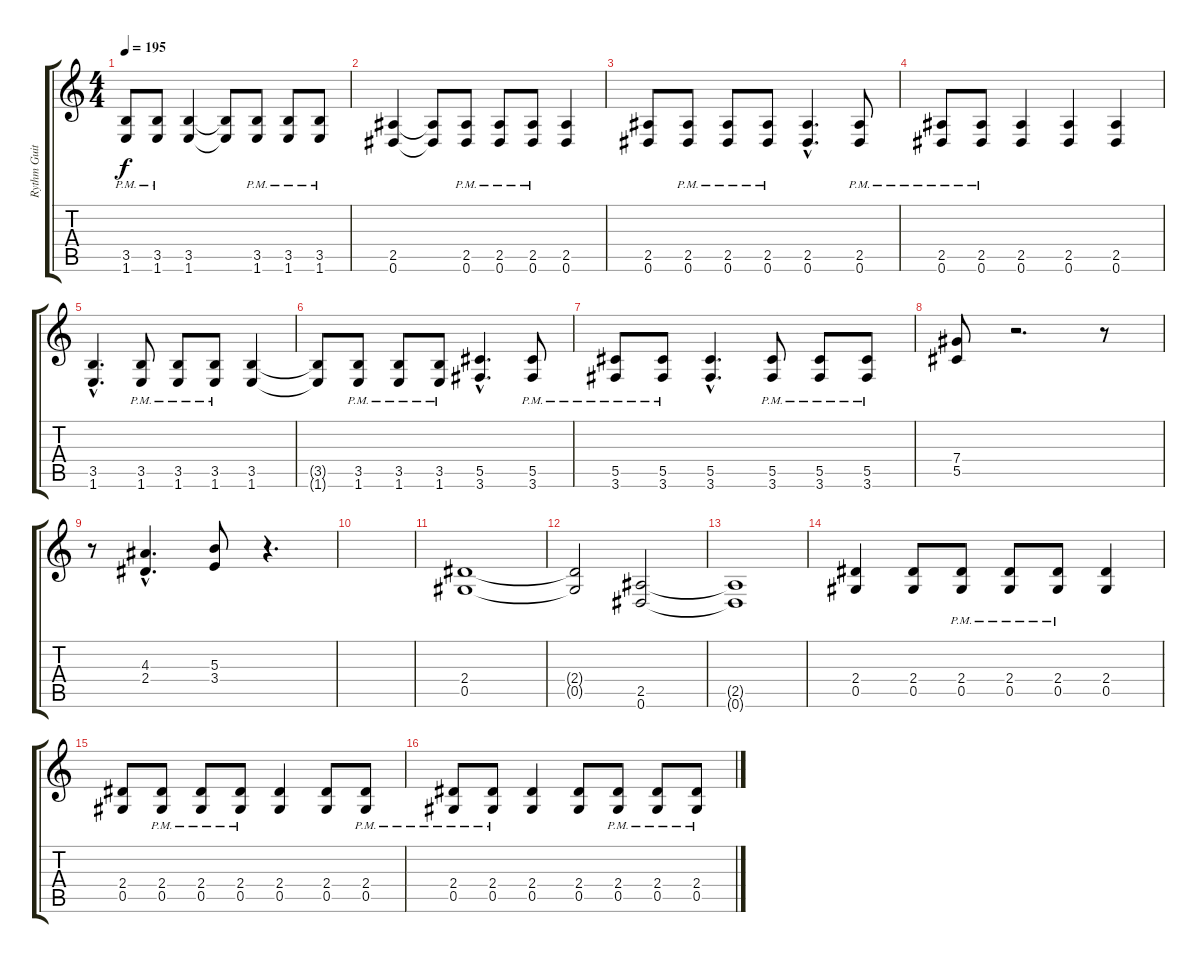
\track ("Rythm Guitar" "Rythm Guit") {instrument distortionguitar}
\staff {score tabs}
\tuning (Eb4 Bb3 Gb3 Db3 Ab2 Eb2) {hide}
\ts (4 4)
\tempo 195
\clef g2
\ks c
(3.5{pm} 1.6{pm}).8{dy f} (3.5{pm} 1.6{pm}).8 (3.5 1.6).4 (3.5{t} 1.6{t}).8 (3.5{pm} 1.6{pm}).8 (3.5{pm} 1.6{pm}).8 (3.5{pm} 1.6{pm}).8 |
(2.5 0.6).4 (2.5{t} 0.6{t}).8 (2.5{pm} 0.6{pm}).8 (2.5{pm} 0.6{pm}).8 (2.5{pm} 0.6{pm}).8 (2.5 0.6).4 |
(2.5 0.6).8 (2.5{pm} 0.6{pm}).8 (2.5{pm} 0.6{pm}).8 (2.5{pm} 0.6{pm}).8 (2.5{hac} 0.6{hac}).4{d} (2.5{pm} 0.6{pm}).8 |
(2.5{pm} 0.6{pm}).8 (2.5{pm} 0.6{pm}).8 (2.5 0.6).4 (2.5 0.6).4 (2.5 0.6).4 |
(3.5{hac} 1.6{hac}).4{d} (3.5{pm} 1.6{pm}).8 (3.5{pm} 1.6{pm}).8 (3.5{pm} 1.6{pm}).8 (3.5 1.6).4 |
(3.5{t} 1.6{t}).8 (3.5{pm} 1.6{pm}).8 (3.5{pm} 1.6{pm}).8 (3.5{pm} 1.6{pm}).8 (5.5{hac} 3.6{hac}).4{d} (5.5{pm} 3.6{pm}).8 |
(5.5{pm} 3.6{pm}).8 (5.5{pm} 3.6{pm}).8 (5.5{hac} 3.6{hac}).4{d} (5.5{pm} 3.6{pm}).8 (5.5{pm} 3.6{pm}).8 (5.5{pm} 3.6{pm}).8 |
(7.4 5.5).8 r.2{d} r.8 |
r.8 (4.3{hac} 2.4{hac}).4{d} (5.3 3.4).8 r.4{d} |
|
(2.4 0.5).1 |
(2.4{t} 0.5{t}).2 (2.5 0.6).2 |
(2.5{t} 0.6{t}).1 |
(2.4 0.5).4 (2.4 0.5).8 (2.4{pm} 0.5{pm}).8 (2.4{pm} 0.5{pm}).8 (2.4{pm} 0.5{pm}).8 (2.4 0.5).4 |
(2.4 0.5).8 (2.4{pm} 0.5{pm}).8 (2.4{pm} 0.5{pm}).8 (2.4{pm} 0.5{pm}).8 (2.4 0.5).4 (2.4 0.5).8 (2.4{pm} 0.5{pm}).8 |
(2.4{pm} 0.5{pm}).8 (2.4{pm} 0.5{pm}).8 (2.4 0.5).4 (2.4 0.5).8 (2.4{pm} 0.5{pm}).8 (2.4{pm} 0.5{pm}).8 (2.4{pm} 0.5{pm}).8
